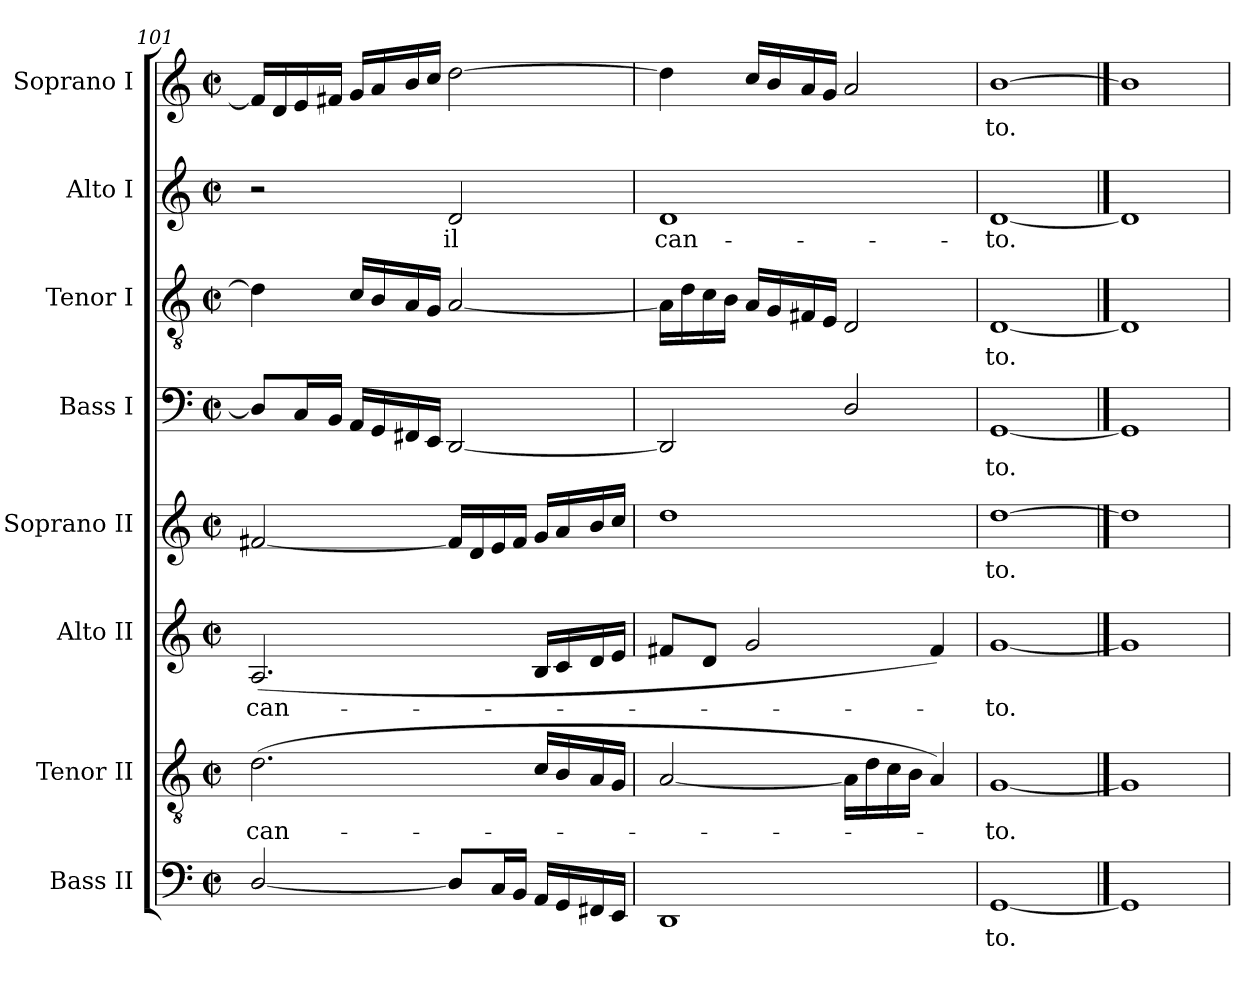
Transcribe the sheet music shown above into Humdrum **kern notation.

**kern	**text	**kern	**text	**kern	**text	**kern	**text	**kern	**text	**kern	**text	**kern	**text	**kern	**text
*part8	*part8	*part7	*part7	*part6	*part6	*part5	*part5	*part4	*part4	*part3	*part3	*part2	*part2	*part1	*part1
*staff8	*staff8	*staff7	*staff7	*staff6	*staff6	*staff5	*staff5	*staff4	*staff4	*staff3	*staff3	*staff2	*staff2	*staff1	*staff1
*I"Bass II	*	*I"Tenor II	*	*I"Alto II	*	*I"Soprano II	*	*I"Bass I	*	*I"Tenor I	*	*I"Alto I	*	*I"Soprano I	*
*I'B II	*	*I'T II	*	*I'A II	*	*I'S II	*	*I'B I	*	*I'T I	*	*I'A I	*	*I'S I	*
*clefF4	*	*clefGv2	*	*clefG2	*	*clefG2	*	*clefF4	*	*clefGv2	*	*clefG2	*	*clefG2	*
*k[]	*	*k[]	*	*k[]	*	*k[]	*	*k[]	*	*k[]	*	*k[]	*	*k[]	*
*C:	*	*C:	*	*C:	*	*C:	*	*C:	*	*C:	*	*C:	*	*C:	*
*M2/2	*	*M2/2	*	*M2/2	*	*M2/2	*	*M2/2	*	*M2/2	*	*M2/2	*	*M2/2	*
*met(c|)	*	*met(c|)	*	*met(c|)	*	*met(c|)	*	*met(c|)	*	*met(c|)	*	*met(c|)	*	*met(c|)	*
=101	=101	=101	=101	=101	=101	=101	=101	=101	=101	=101	=101	=101	=101	=101	=101
!	!	!	!LO:LY:b	!	!LO:LY:b	!	!	!	!	!	!	!	!	!	!
[2D/	.	(>2.d	can-	(<2.A	can-	[2f#X	.	8DL]	.	4d]	.	2r	.	16f#LL]	.
.	.	.	.	.	.	.	.	.	.	.	.	.	.	16d	.
.	.	.	.	.	.	.	.	16CL	.	.	.	.	.	16e	.
.	.	.	.	.	.	.	.	16BBJJ	.	.	.	.	.	16f#JJ	.
.	.	.	.	.	.	.	.	16AALL	.	16cLL	.	.	.	16gLL	.
.	.	.	.	.	.	.	.	16GG	.	16B	.	.	.	16a	.
.	.	.	.	.	.	.	.	16FF#X	.	16A	.	.	.	16b	.
.	.	.	.	.	.	.	.	16EEJJ	.	16GJJ	.	.	.	16ccJJ	.
!	!	!	!	!	!	!	!	!	!	!	!	!	!LO:LY:b	!	!
8DL]	.	.	.	.	.	16f#LL]	.	[2DD	.	[2A	.	2d	il	[2dd	.
.	.	.	.	.	.	16d	.	.	.	.	.	.	.	.	.
16CL	.	.	.	.	.	16e	.	.	.	.	.	.	.	.	.
16BBJJ	.	.	.	.	.	16f#JJ	.	.	.	.	.	.	.	.	.
16AALL	.	16cLL	.	16BLL	.	16gLL	.	.	.	.	.	.	.	.	.
16GG	.	16B	.	16c	.	16a	.	.	.	.	.	.	.	.	.
16FF#X	.	16A	.	16d	.	16b	.	.	.	.	.	.	.	.	.
16EEJJ	.	16GJJ	.	16eJJ	.	16ccJJ	.	.	.	.	.	.	.	.	.
=102	=102	=102	=102	=102	=102	=102	=102	=102	=102	=102	=102	=102	=102	=102	=102
!	!	!	!	!	!	!	!	!	!	!	!	!	!LO:LY:b	!	!
1DD	.	[2A	.	8f#XL	.	1dd	.	2DD]	.	16ALL]	.	1d	can-	4dd]	.
.	.	.	.	.	.	.	.	.	.	16d	.	.	.	.	.
.	.	.	.	8dJ	.	.	.	.	.	16c	.	.	.	.	.
.	.	.	.	.	.	.	.	.	.	16BJJ	.	.	.	.	.
.	.	.	.	2g	.	.	.	.	.	16ALL	.	.	.	16ccLL	.
.	.	.	.	.	.	.	.	.	.	16G	.	.	.	16b	.
.	.	.	.	.	.	.	.	.	.	16F#X	.	.	.	16a	.
.	.	.	.	.	.	.	.	.	.	16EJJ	.	.	.	16gJJ	.
.	.	16ALL]	.	.	.	.	.	2D/	.	2D	.	.	.	2a	.
.	.	16d	.	.	.	.	.	.	.	.	.	.	.	.	.
.	.	16c	.	.	.	.	.	.	.	.	.	.	.	.	.
.	.	16BJJ	.	.	.	.	.	.	.	.	.	.	.	.	.
.	.	4A)	.	4f#)	.	.	.	.	.	.	.	.	.	.	.
=103	=103	=103	=103	=103	=103	=103	=103	=103	=103	=103	=103	=103	=103	=103	=103
!	!LO:LY:b	!	!LO:LY:b	!	!LO:LY:b	!	!LO:LY:b	!	!LO:LY:b	!	!LO:LY:b	!	!LO:LY:b	!	!LO:LY:b
[1GG	to.	[1G	to.	[1g	to.	[1dd	to.	[1GG	to.	[1D	to.	[1d	-to.	[1b	to.
==104	==104	==104	==104	==104	==104	==104	==104	==104	==104	==104	==104	==104	==104	==104	==104
1GG]	.	1G]	.	1g]	.	1dd]	.	1GG]	.	1D]	.	1d]	.	1b]	.
=	=	=	=	=	=	=	=	=	=	=	=	=	=	=	=
*-	*-	*-	*-	*-	*-	*-	*-	*-	*-	*-	*-	*-	*-	*-	*-
